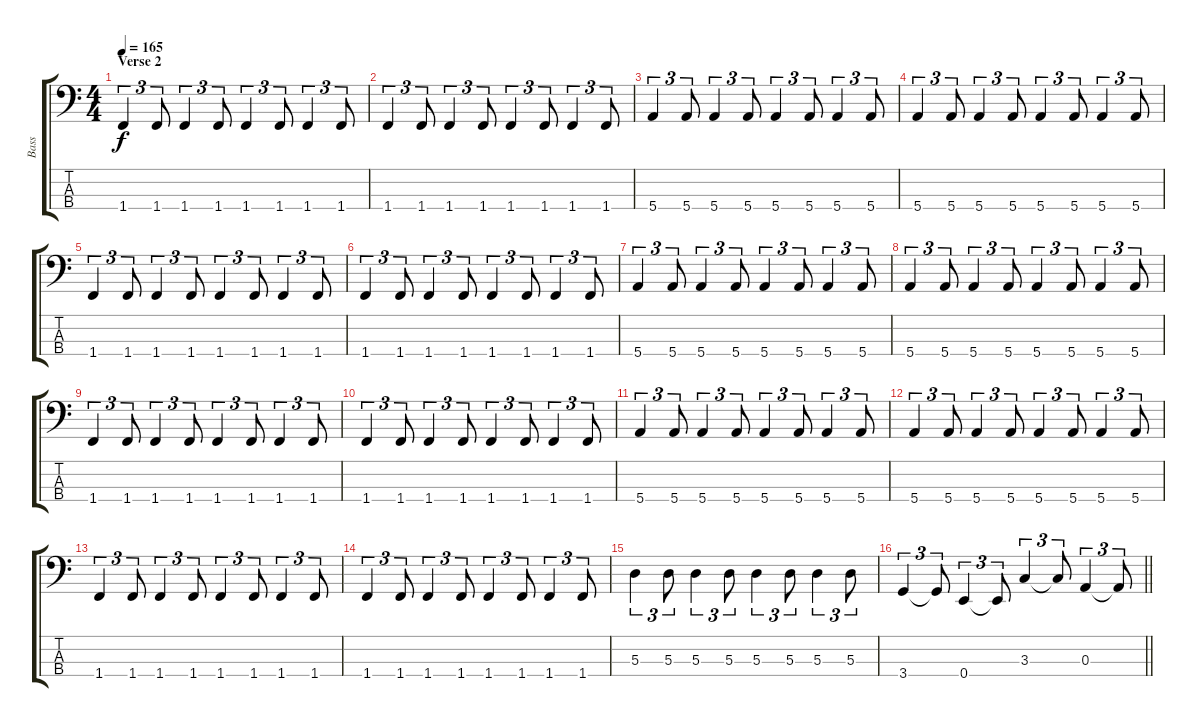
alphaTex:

\track ("Bass" "Bass") {instrument electricbassfinger}
\staff {score tabs}
\tuning (G2 D2 A1 E1) {hide}
\ts (4 4)
\section ("" "Verse 2")
\tempo 165
\clef f4
\ks c
1.4.4{tu (3 2) dy f} 1.4.8{tu (3 2)} 1.4.4{tu (3 2)} 1.4.8{tu (3 2)} 1.4.4{tu (3 2)} 1.4.8{tu (3 2)} 1.4.4{tu (3 2)} 1.4.8{tu (3 2)} |
1.4.4{tu (3 2)} 1.4.8{tu (3 2)} 1.4.4{tu (3 2)} 1.4.8{tu (3 2)} 1.4.4{tu (3 2)} 1.4.8{tu (3 2)} 1.4.4{tu (3 2)} 1.4.8{tu (3 2)} |
5.4.4{tu (3 2)} 5.4.8{tu (3 2)} 5.4.4{tu (3 2)} 5.4.8{tu (3 2)} 5.4.4{tu (3 2)} 5.4.8{tu (3 2)} 5.4.4{tu (3 2)} 5.4.8{tu (3 2)} |
5.4.4{tu (3 2)} 5.4.8{tu (3 2)} 5.4.4{tu (3 2)} 5.4.8{tu (3 2)} 5.4.4{tu (3 2)} 5.4.8{tu (3 2)} 5.4.4{tu (3 2)} 5.4.8{tu (3 2)} |
1.4.4{tu (3 2)} 1.4.8{tu (3 2)} 1.4.4{tu (3 2)} 1.4.8{tu (3 2)} 1.4.4{tu (3 2)} 1.4.8{tu (3 2)} 1.4.4{tu (3 2)} 1.4.8{tu (3 2)} |
1.4.4{tu (3 2)} 1.4.8{tu (3 2)} 1.4.4{tu (3 2)} 1.4.8{tu (3 2)} 1.4.4{tu (3 2)} 1.4.8{tu (3 2)} 1.4.4{tu (3 2)} 1.4.8{tu (3 2)} |
5.4.4{tu (3 2)} 5.4.8{tu (3 2)} 5.4.4{tu (3 2)} 5.4.8{tu (3 2)} 5.4.4{tu (3 2)} 5.4.8{tu (3 2)} 5.4.4{tu (3 2)} 5.4.8{tu (3 2)} |
5.4.4{tu (3 2)} 5.4.8{tu (3 2)} 5.4.4{tu (3 2)} 5.4.8{tu (3 2)} 5.4.4{tu (3 2)} 5.4.8{tu (3 2)} 5.4.4{tu (3 2)} 5.4.8{tu (3 2)} |
1.4.4{tu (3 2)} 1.4.8{tu (3 2)} 1.4.4{tu (3 2)} 1.4.8{tu (3 2)} 1.4.4{tu (3 2)} 1.4.8{tu (3 2)} 1.4.4{tu (3 2)} 1.4.8{tu (3 2)} |
1.4.4{tu (3 2)} 1.4.8{tu (3 2)} 1.4.4{tu (3 2)} 1.4.8{tu (3 2)} 1.4.4{tu (3 2)} 1.4.8{tu (3 2)} 1.4.4{tu (3 2)} 1.4.8{tu (3 2)} |
5.4.4{tu (3 2)} 5.4.8{tu (3 2)} 5.4.4{tu (3 2)} 5.4.8{tu (3 2)} 5.4.4{tu (3 2)} 5.4.8{tu (3 2)} 5.4.4{tu (3 2)} 5.4.8{tu (3 2)} |
5.4.4{tu (3 2)} 5.4.8{tu (3 2)} 5.4.4{tu (3 2)} 5.4.8{tu (3 2)} 5.4.4{tu (3 2)} 5.4.8{tu (3 2)} 5.4.4{tu (3 2)} 5.4.8{tu (3 2)} |
1.4.4{tu (3 2)} 1.4.8{tu (3 2)} 1.4.4{tu (3 2)} 1.4.8{tu (3 2)} 1.4.4{tu (3 2)} 1.4.8{tu (3 2)} 1.4.4{tu (3 2)} 1.4.8{tu (3 2)} |
1.4.4{tu (3 2)} 1.4.8{tu (3 2)} 1.4.4{tu (3 2)} 1.4.8{tu (3 2)} 1.4.4{tu (3 2)} 1.4.8{tu (3 2)} 1.4.4{tu (3 2)} 1.4.8{tu (3 2)} |
5.3.4{tu (3 2)} 5.3.8{tu (3 2)} 5.3.4{tu (3 2)} 5.3.8{tu (3 2)} 5.3.4{tu (3 2)} 5.3.8{tu (3 2)} 5.3.4{tu (3 2)} 5.3.8{tu (3 2)} |
\barLineRight lightlight
3.4.4{tu (3 2)} 3.4{t}.8{tu (3 2)} 0.4.4{tu (3 2)} 0.4{t}.8{tu (3 2)} 3.3.4{tu (3 2)} 3.3{t}.8{tu (3 2)} 0.3.4{tu (3 2)} 0.3{t}.8{tu (3 2)}
